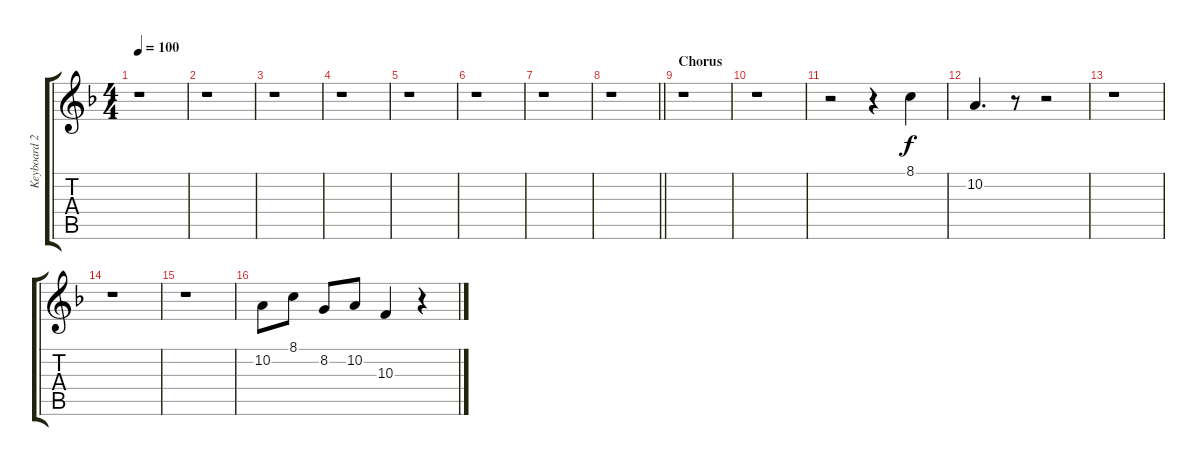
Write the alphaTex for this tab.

\track ("Keyboard 2" "Keyboard 2") {instrument lead2sawtooth}
\staff {score tabs}
\tuning (E4 B3 G3 D3 A2 E2) {hide}
\ts (4 4)
\tempo 100
\clef g2
\ks f
r.1{dy f} |
r.1 |
r.1 |
r.1 |
r.1 |
r.1 |
r.1 |
\barLineRight lightlight
r.1 |
\section ("" "Chorus")
r.1 |
r.1 |
r.2 r.4 8.1.4 |
10.2.4{d} r.8 r.2 |
r.1 |
r.1 |
r.1 |
10.2.8 8.1.8 8.2.8 10.2.8 10.3.4 r.4
